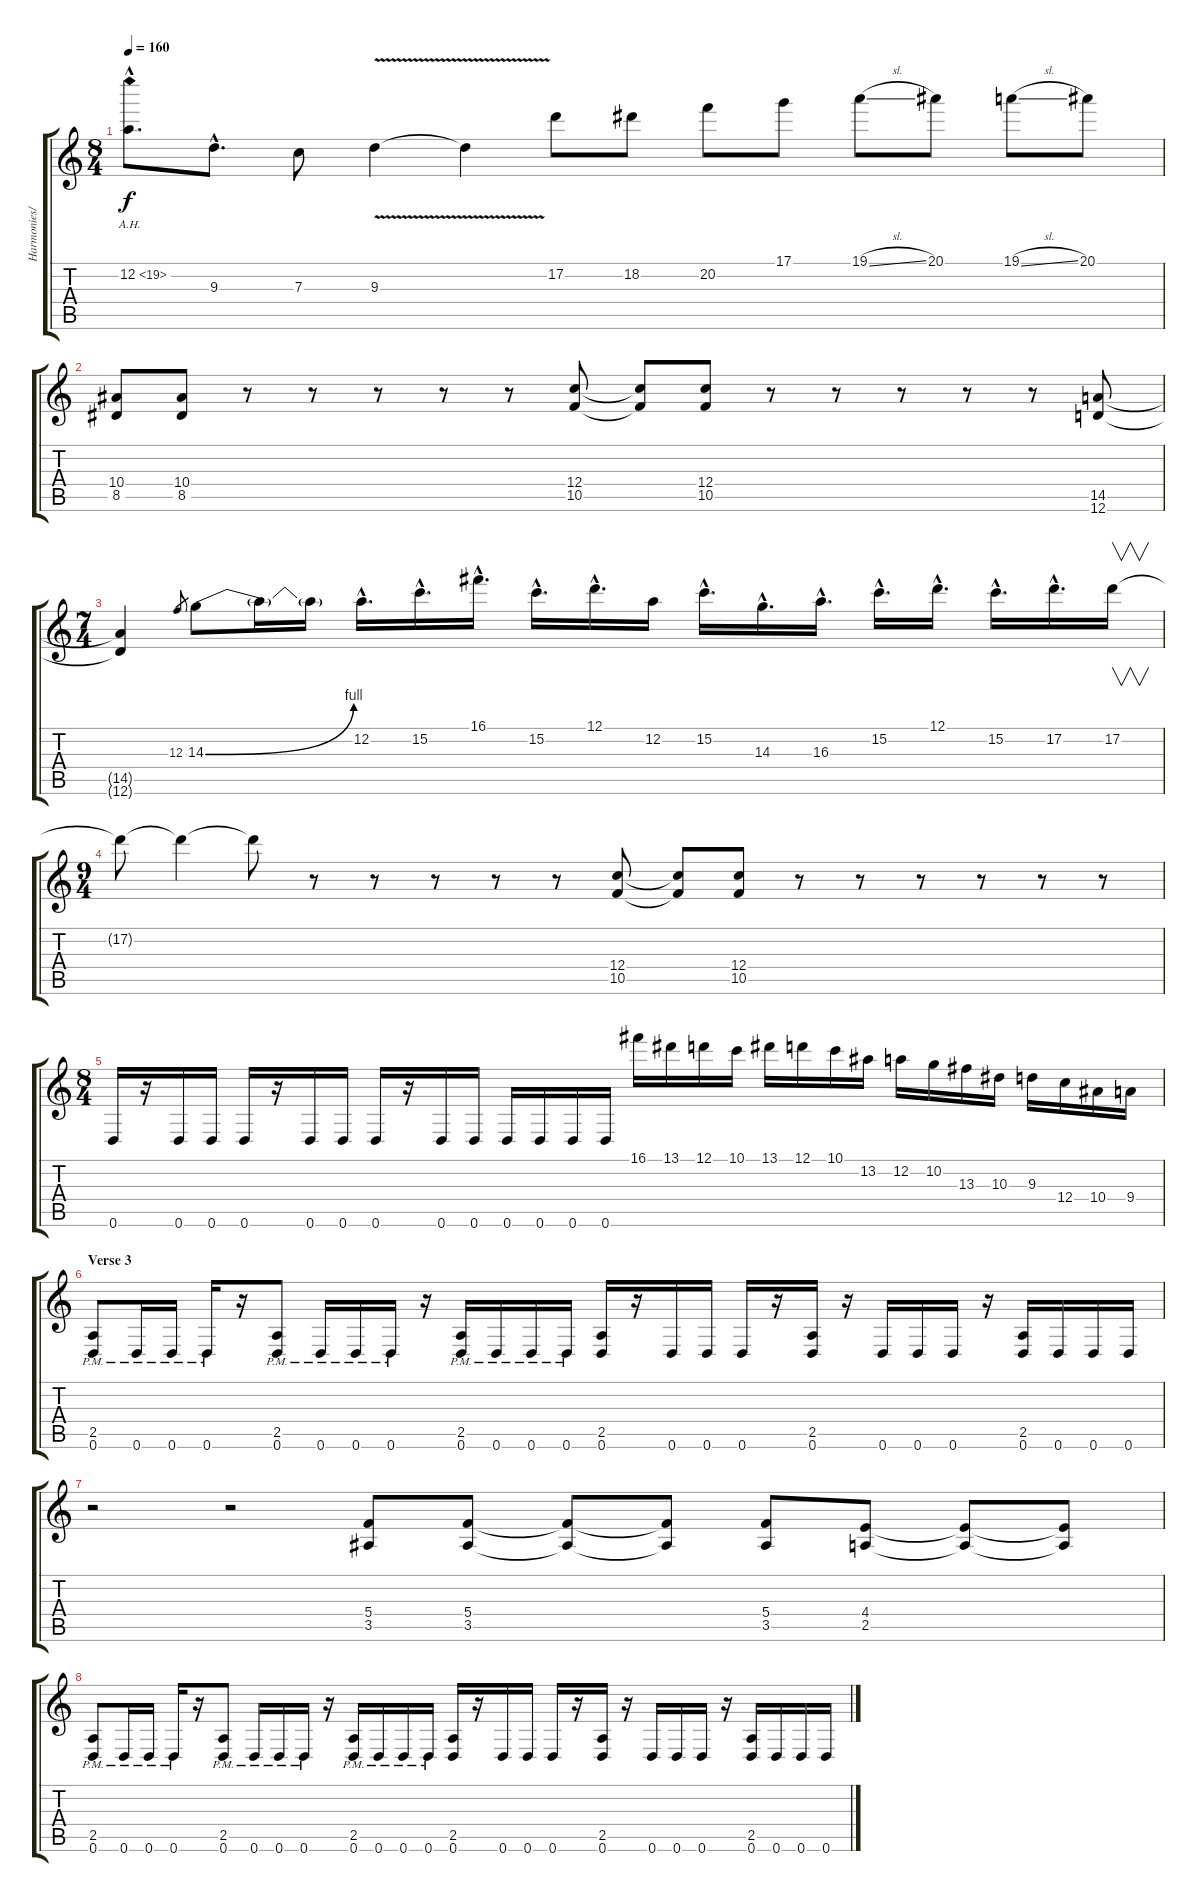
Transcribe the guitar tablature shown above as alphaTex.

\track ("Harmonies/solo" "Harmonies/") {instrument distortionguitar}
\staff {score tabs}
\tuning (D4 A3 F3 C3 G2 D2) {hide}
\ts (8 4)
\tempo 160
\clef g2
\ks c
12.2{ah 7 hac}.8{d dy f} 9.3{hac}.8{d} 7.3.8 9.3{v}.4 9.3{t}.4 17.2.8 18.2.8 20.2.8 17.1.8 19.1{sl}.8 20.1.8 19.1{sl}.8 20.1.8 |
(10.4 8.5).8 (10.4 8.5).8 r.8 r.8 r.8 r.8 r.8 (12.4 10.5).8 (12.4{t} 10.5{t}).8 (12.4 10.5).8 r.8 r.8 r.8 r.8 r.8 (14.5 12.6).8 |
\ts (7 4)
(14.5{t} 12.6{t}).4 12.3.8{gr} 14.3{be (bend 0 0 60 4)}.8 14.3{t}.16 14.3{t}.16 12.2{hac}.16{d} 15.2{hac}.16{d} 16.1{hac}.16{d} 15.2{hac}.16{d} 12.1{hac}.16{d} 12.2.16 15.2{hac}.16{d} 14.3{hac}.16{d} 16.3{hac}.16{d} 15.2{hac}.16{d} 12.1{hac}.16{d} 15.2{hac}.16{d} 17.2{hac}.16{d} 17.2.16{v} |
\ts (9 4)
17.2{t}.8 17.2{t}.4 17.2{t}.8 r.8 r.8 r.8 r.8 r.8 (12.4 10.5).8 (12.4{t} 10.5{t}).8 (12.4 10.5).8 r.8 r.8 r.8 r.8 r.8 r.8 |
\ts (8 4)
0.6.16 r.16 0.6.16 0.6.16 0.6.16 r.16 0.6.16 0.6.16 0.6.16 r.16 0.6.16 0.6.16 0.6.16 0.6.16 0.6.16 0.6.16 16.1.16 13.1.16 12.1.16 10.1.16 13.1.16 12.1.16 10.1.16 13.2.16 12.2.16 10.2.16 13.3.16 10.3.16 9.3.16 12.4.16 10.4.16 9.4.16 |
\section ("" "Verse 3")
(2.5{pm} 0.6{pm}).8 0.6{pm}.16 0.6{pm}.16 0.6{pm}.16 r.16 (2.5{pm} 0.6{pm}).8 0.6{pm}.16 0.6{pm}.16 0.6{pm}.16 r.16 (2.5{pm} 0.6{pm}).16 0.6{pm}.16 0.6{pm}.16 0.6{pm}.16 (2.5 0.6).16 r.16 0.6.16 0.6.16 0.6.16 r.16 (2.5 0.6).16 r.16 0.6.16 0.6.16 0.6.16 r.16 (2.5 0.6).16 0.6.16 0.6.16 0.6.16 |
r.2 r.2 (5.4 3.5).8 (5.4 3.5).8 (5.4{t} 3.5{t}).8 (5.4{t} 3.5{t}).8 (5.4 3.5).8 (4.4 2.5).8 (4.4{t} 2.5{t}).8 (4.4{t} 2.5{t}).8 |
(2.5{pm} 0.6{pm}).8 0.6{pm}.16 0.6{pm}.16 0.6{pm}.16 r.16 (2.5{pm} 0.6{pm}).8 0.6{pm}.16 0.6{pm}.16 0.6{pm}.16 r.16 (2.5{pm} 0.6{pm}).16 0.6{pm}.16 0.6{pm}.16 0.6{pm}.16 (2.5 0.6).16 r.16 0.6.16 0.6.16 0.6.16 r.16 (2.5 0.6).16 r.16 0.6.16 0.6.16 0.6.16 r.16 (2.5 0.6).16 0.6.16 0.6.16 0.6.16
